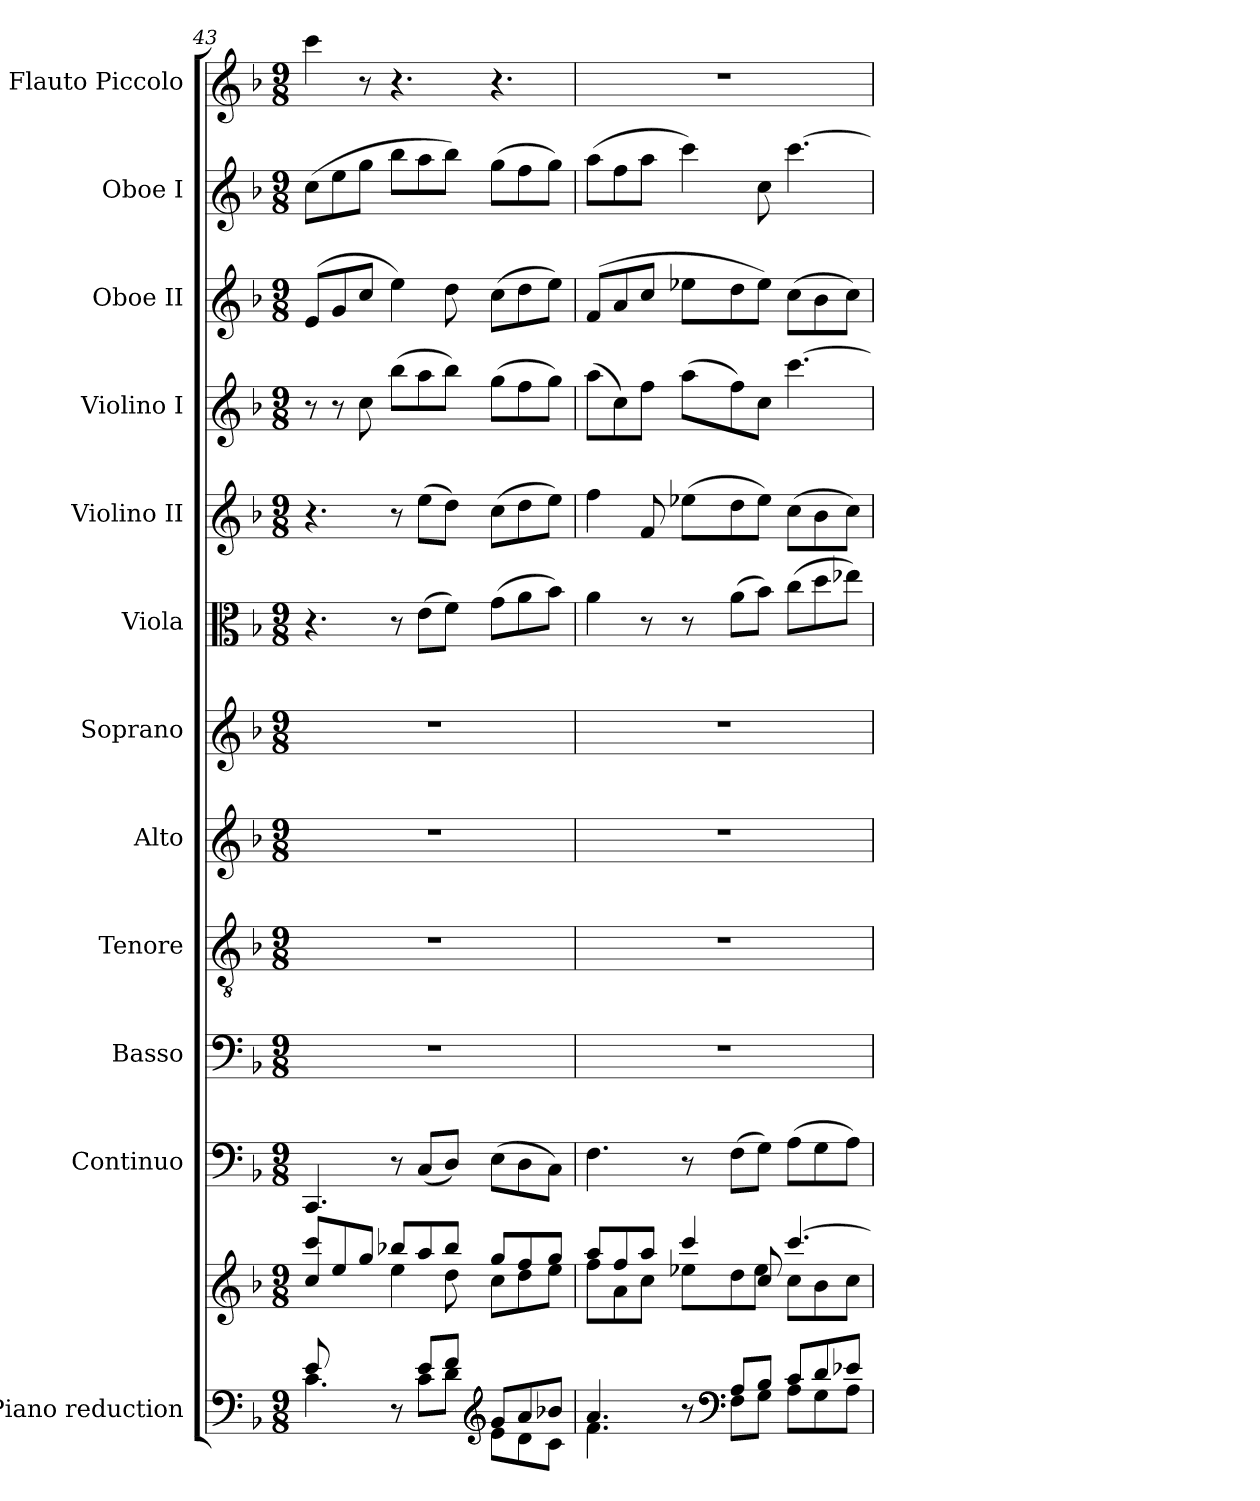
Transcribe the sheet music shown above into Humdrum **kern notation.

**kern	**kern	**kern	**kern	**kern	**kern	**kern	**kern	**kern	**kern	**kern	**kern	**kern
*part12	*part12	*part11	*part10	*part9	*part8	*part7	*part6	*part5	*part4	*part3	*part2	*part1
*staff13	*staff12	*staff11	*staff10	*staff9	*staff8	*staff7	*staff6	*staff5	*staff4	*staff3	*staff2	*staff1
*I"Piano reduction	*	*I"Continuo	*I"Basso	*I"Tenore	*I"Alto	*I"Soprano	*I"Viola	*I"Violino II	*I"Violino I	*I"Oboe II	*I"Oboe I	*I"Flauto Piccolo
*I'Pno	*	*	*	*	*	*	*	*	*	*I'Ob	*I'Ob	*I'Picc
*clefF4	*clefG2	*clefF4	*clefF4	*clefGv2	*clefG2	*clefG2	*clefC3	*clefG2	*clefG2	*clefG2	*clefG2	*clefG2
*	*	*	*	*	*	*	*	*	*	*	*	*ITrd-7c-12
*k[b-]	*k[b-]	*k[b-]	*k[b-]	*k[b-]	*k[b-]	*k[b-]	*k[b-]	*k[b-]	*k[b-]	*k[b-]	*k[b-]	*k[b-]
*M9/8	*M9/8	*M9/8	*M9/8	*M9/8	*M9/8	*M9/8	*M9/8	*M9/8	*M9/8	*M9/8	*M9/8	*M9/8
=43	=43	=43	=43	=43	=43	=43	=43	=43	=43	=43	=43	=43
*^	*^	*	*	*	*	*	*	*	*	*	*	*
*	*^	*	*^	*	*	*	*	*	*	*	*	*	*	*
8e/L	4ryy	4.c\	8ccc/L	8ryy	4cc/	4.CC/	8%9r	8%9r	8%9r	8%9r	4.r	4.r	8r	(8e/L	(8cc\L	4cccc\
1ryy	.	.	8ee/	8g\	.	.	.	.	.	.	.	.	8r	8g/	8ee\	.
.	8ryy	.	8gg/J	8cc\J	2..ryy	.	.	.	.	.	.	.	8cc\	8cc/J	8gg\J	8r
.	8r	8ryy	8bb-X/L	4ee\	.	8r	.	.	.	.	8r	8r	(8bb-\L	4ee\)	8bb-\L	4.r
.	8e/L	8c\L	8aa/	.	.	(8C/L	.	.	.	.	(8e\L	(8ee\L	8aa\	.	8aa\	.
.	8f/J	8d\J	8bb-/J	8dd\	.	8D/J)	.	.	.	.	8f\J)	8dd\J)	8bb-\J)	8dd\	8bb-\J)	.
*clefG2	*	*	*	*	*	*	*	*	*	*	*	*	*	*	*	*
.	8g/L	8e\L	8gg/L	8cc\L	.	(8E\L	.	.	.	.	(8g\L	(8cc\L	(8gg\L	(8cc\L	(8gg\L	4.r
.	8a/	8d\	8ff/	8dd\	.	8D\	.	.	.	.	8a\	8dd\	8ff\	8dd\	8ff\	.
.	8b-X/J	8c\J	8gg/J	8ee\J	.	8C\J)	.	.	.	.	8b-\J)	8ee\J)	8gg\J)	8ee\J)	8gg\J)	.
*	*v	*v	*	*	*	*	*	*	*	*	*	*	*	*	*	*
*	*	*	*v	*v	*	*	*	*	*	*	*	*	*	*	*
!!LO:PB:g=z
=44	=44	=44	=44	=44	=44	=44	=44	=44	=44	=44	=44	=44	=44	=44
4.a/	4.f\	8aa/L	8ff\L	4.F\	8%9r	8%9r	8%9r	8%9r	4a\	4ff\	(8aa\L	(8f/L	(8aa\L	8%9r
.	.	8ff/	8a\	.	.	.	.	.	.	.	8cc\)	8a/	8ff\	.
.	.	8aa/J	8cc\J	.	.	.	.	.	8r	8f/	8ff\J	8cc/J	8aa\J	.
8r	8ryy	4ccc/	8ee-X\L	8r	.	.	.	.	8r	(8ee-X\L	(8aa\L	8ee-X\L	4ccc\)	.
*clefF4	*	*	*	*	*	*	*	*	*	*	*	*	*	*
8A/L	8F\L	.	8dd\	(8F\L	.	.	.	.	(8a\L	8dd\	8ff\)	8dd\	.	.
8B-/J	8G\J	8cc/	8ee-\J	8G\J)	.	.	.	.	8b-\J)	8ee-\J)	8cc\J	8ee-\J)	8cc\	.
8c/L	8A\L	[4.ccc/	8cc\L	(8A\L	.	.	.	.	(8cc\L	(8cc\L	[4.ccc\	(8cc\L	[4.ccc\	.
8d/	8G\	.	8b-\	8G\	.	.	.	.	8dd\	8b-\	.	8b-\	.	.
8e-X/J	8A\J	.	8cc\J	8A\J)	.	.	.	.	8ee-X\J)	8cc\J)	.	8cc\J)	.	.
*v	*v	*	*	*	*	*	*	*	*	*	*	*	*	*
*	*v	*v	*	*	*	*	*	*	*	*	*	*	*
=	=	=	=	=	=	=	=	=	=	=	=	=
*-	*-	*-	*-	*-	*-	*-	*-	*-	*-	*-	*-	*-
